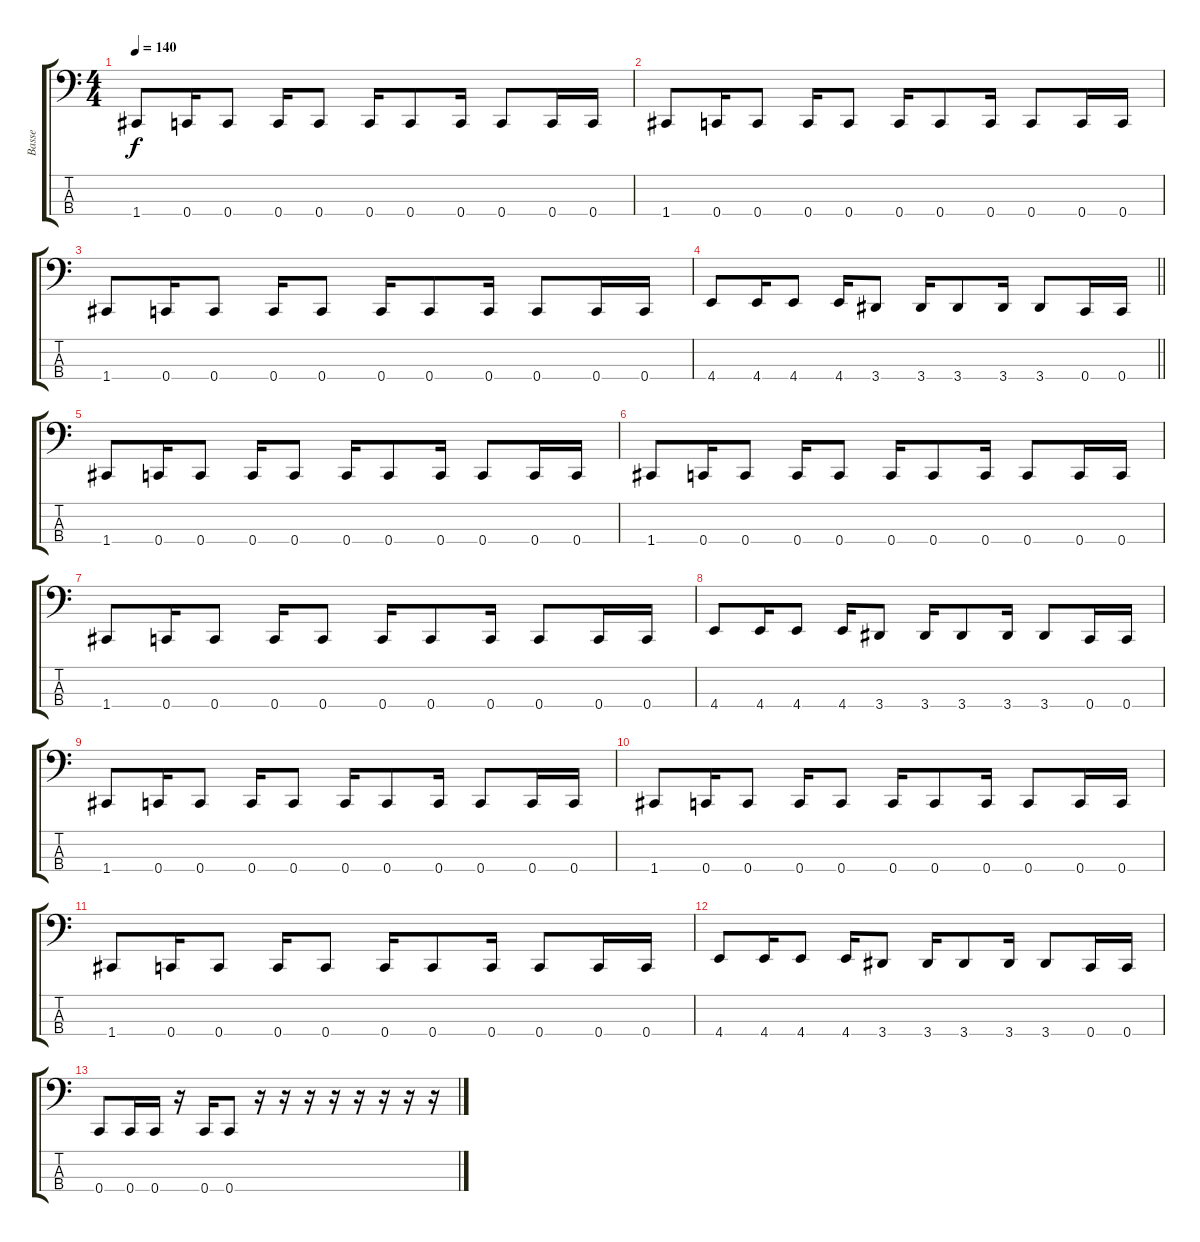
\track ("Basse" "Basse") {instrument electricbassfinger}
\staff {score tabs}
\tuning (F2 C2 G1 C1) {hide}
\ts (4 4)
\tempo 140
\clef f4
\ks c
1.4.8{dy f} 0.4.16 0.4.8 0.4.16 0.4.8 0.4.16 0.4.8 0.4.16 0.4.8 0.4.16 0.4.16 |
1.4.8 0.4.16 0.4.8 0.4.16 0.4.8 0.4.16 0.4.8 0.4.16 0.4.8 0.4.16 0.4.16 |
1.4.8 0.4.16 0.4.8 0.4.16 0.4.8 0.4.16 0.4.8 0.4.16 0.4.8 0.4.16 0.4.16 |
\barLineRight lightlight
4.4.8 4.4.16 4.4.8 4.4.16 3.4.8 3.4.16 3.4.8 3.4.16 3.4.8 0.4.16 0.4.16 |
1.4.8 0.4.16 0.4.8 0.4.16 0.4.8 0.4.16 0.4.8 0.4.16 0.4.8 0.4.16 0.4.16 |
1.4.8 0.4.16 0.4.8 0.4.16 0.4.8 0.4.16 0.4.8 0.4.16 0.4.8 0.4.16 0.4.16 |
1.4.8 0.4.16 0.4.8 0.4.16 0.4.8 0.4.16 0.4.8 0.4.16 0.4.8 0.4.16 0.4.16 |
4.4.8 4.4.16 4.4.8 4.4.16 3.4.8 3.4.16 3.4.8 3.4.16 3.4.8 0.4.16 0.4.16 |
1.4.8 0.4.16 0.4.8 0.4.16 0.4.8 0.4.16 0.4.8 0.4.16 0.4.8 0.4.16 0.4.16 |
1.4.8 0.4.16 0.4.8 0.4.16 0.4.8 0.4.16 0.4.8 0.4.16 0.4.8 0.4.16 0.4.16 |
1.4.8 0.4.16 0.4.8 0.4.16 0.4.8 0.4.16 0.4.8 0.4.16 0.4.8 0.4.16 0.4.16 |
4.4.8 4.4.16 4.4.8 4.4.16 3.4.8 3.4.16 3.4.8 3.4.16 3.4.8 0.4.16 0.4.16 |
0.4.8 0.4.16 0.4.16 r.16 0.4.16 0.4.8 r.16 r.16 r.16 r.16 r.16 r.16 r.16 r.16
